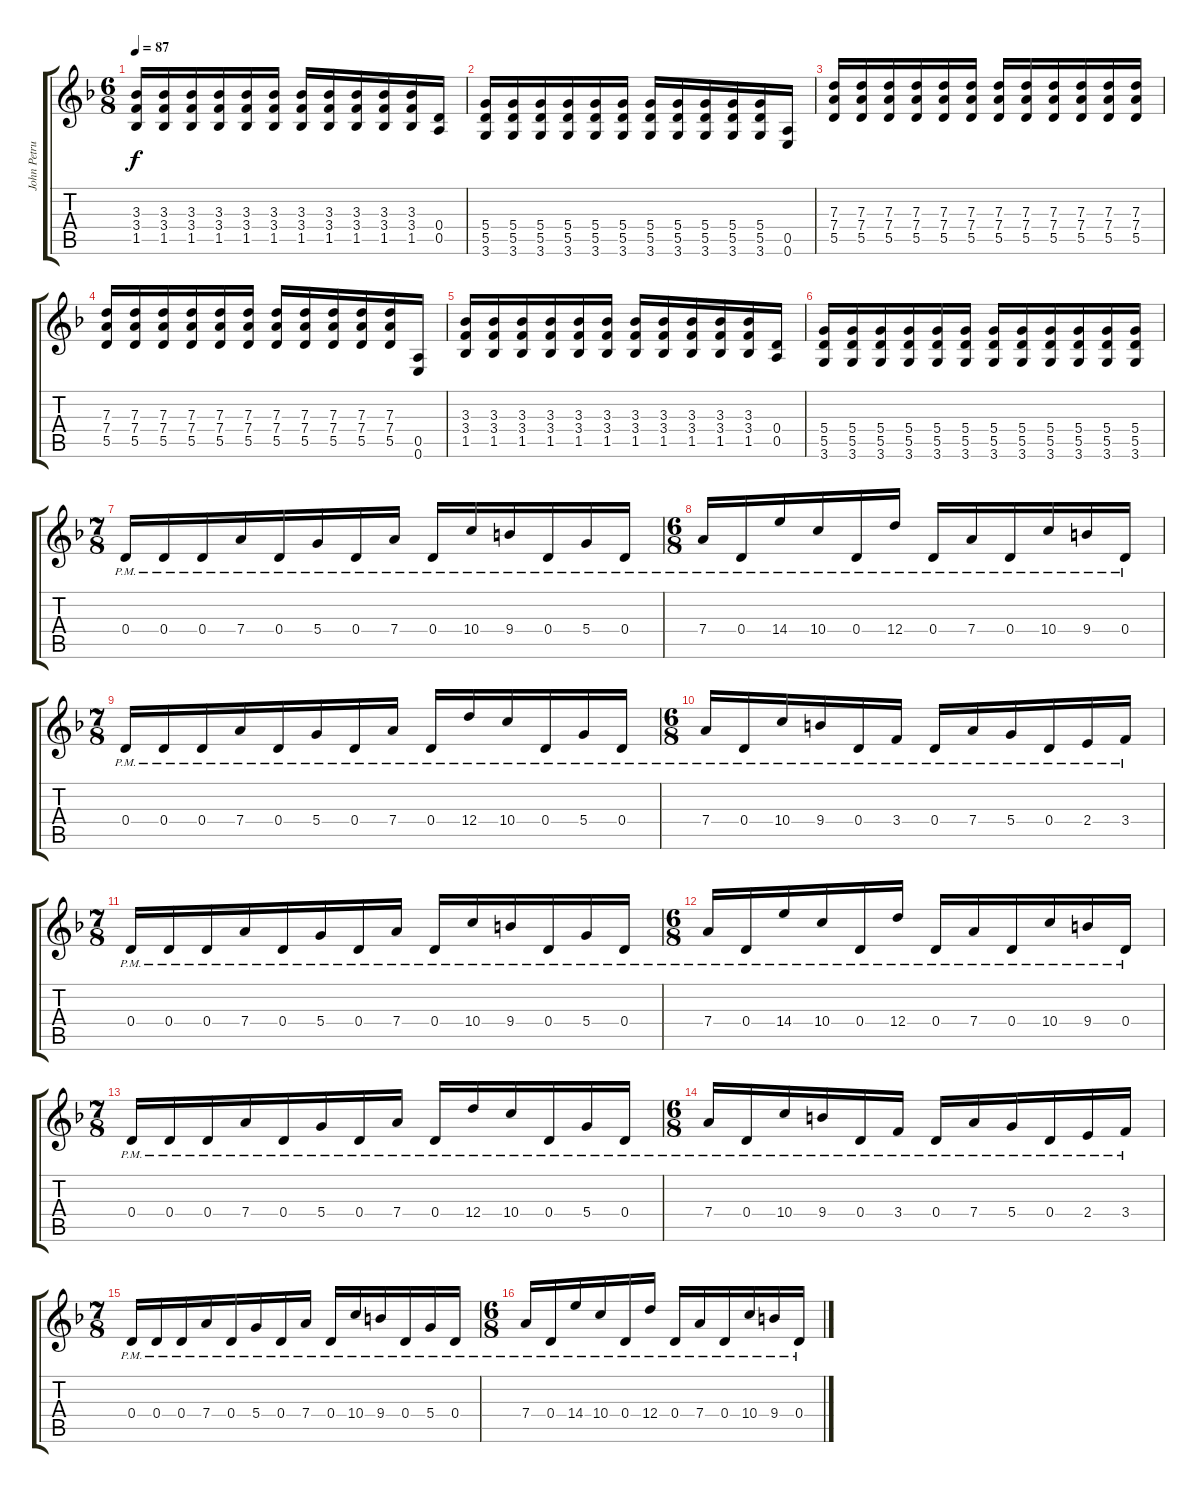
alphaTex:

\track ("John Petrucci - Guitar" "John Petru") {instrument distortionguitar}
\staff {score tabs}
\tuning (E4 B3 G3 D3 A2 E2) {hide}
\ts (6 8)
\tempo 87
\clef g2
\ks dminor
(3.3 3.4 1.5).16{dy f instrument distortionguitar} (3.3 3.4 1.5).16 (3.3 3.4 1.5).16 (3.3 3.4 1.5).16 (3.3 3.4 1.5).16 (3.3 3.4 1.5).16 (3.3 3.4 1.5).16 (3.3 3.4 1.5).16 (3.3 3.4 1.5).16 (3.3 3.4 1.5).16 (3.3 3.4 1.5).16 (0.4 0.5).16 |
(5.4 5.5 3.6).16 (5.4 5.5 3.6).16 (5.4 5.5 3.6).16 (5.4 5.5 3.6).16 (5.4 5.5 3.6).16 (5.4 5.5 3.6).16 (5.4 5.5 3.6).16 (5.4 5.5 3.6).16 (5.4 5.5 3.6).16 (5.4 5.5 3.6).16 (5.4 5.5 3.6).16 (0.5 0.6).16 |
(7.3 7.4 5.5).16 (7.3 7.4 5.5).16 (7.3 7.4 5.5).16 (7.3 7.4 5.5).16 (7.3 7.4 5.5).16 (7.3 7.4 5.5).16 (7.3 7.4 5.5).16 (7.3 7.4 5.5).16 (7.3 7.4 5.5).16 (7.3 7.4 5.5).16 (7.3 7.4 5.5).16 (7.3 7.4 5.5).16 |
(7.3 7.4 5.5).16 (7.3 7.4 5.5).16 (7.3 7.4 5.5).16 (7.3 7.4 5.5).16 (7.3 7.4 5.5).16 (7.3 7.4 5.5).16 (7.3 7.4 5.5).16 (7.3 7.4 5.5).16 (7.3 7.4 5.5).16 (7.3 7.4 5.5).16 (7.3 7.4 5.5).16 (0.5 0.6).16 |
(3.3 3.4 1.5).16 (3.3 3.4 1.5).16 (3.3 3.4 1.5).16 (3.3 3.4 1.5).16 (3.3 3.4 1.5).16 (3.3 3.4 1.5).16 (3.3 3.4 1.5).16 (3.3 3.4 1.5).16 (3.3 3.4 1.5).16 (3.3 3.4 1.5).16 (3.3 3.4 1.5).16 (0.4 0.5).16 |
(5.4 5.5 3.6).16 (5.4 5.5 3.6).16 (5.4 5.5 3.6).16 (5.4 5.5 3.6).16 (5.4 5.5 3.6).16 (5.4 5.5 3.6).16 (5.4 5.5 3.6).16 (5.4 5.5 3.6).16 (5.4 5.5 3.6).16 (5.4 5.5 3.6).16 (5.4 5.5 3.6).16 (5.4 5.5 3.6).16 |
\ts (7 8)
0.4{pm}.16 0.4{pm}.16 0.4{pm}.16 7.4{pm}.16 0.4{pm}.16 5.4{pm}.16 0.4{pm}.16 7.4{pm}.16 0.4{pm}.16 10.4{pm}.16 9.4{pm}.16 0.4{pm}.16 5.4{pm}.16 0.4{pm}.16 |
\ts (6 8)
7.4{pm}.16 0.4{pm}.16 14.4{pm}.16 10.4{pm}.16 0.4{pm}.16 12.4{pm}.16 0.4{pm}.16 7.4{pm}.16 0.4{pm}.16 10.4{pm}.16 9.4{pm}.16 0.4{pm}.16 |
\ts (7 8)
0.4{pm}.16 0.4{pm}.16 0.4{pm}.16 7.4{pm}.16 0.4{pm}.16 5.4{pm}.16 0.4{pm}.16 7.4{pm}.16 0.4{pm}.16 12.4{pm}.16 10.4{pm}.16 0.4{pm}.16 5.4{pm}.16 0.4{pm}.16 |
\ts (6 8)
7.4{pm}.16 0.4{pm}.16 10.4{pm}.16 9.4{pm}.16 0.4{pm}.16 3.4{pm}.16 0.4{pm}.16 7.4{pm}.16 5.4{pm}.16 0.4{pm}.16 2.4{pm}.16 3.4{pm}.16 |
\ts (7 8)
0.4{pm}.16 0.4{pm}.16 0.4{pm}.16 7.4{pm}.16 0.4{pm}.16 5.4{pm}.16 0.4{pm}.16 7.4{pm}.16 0.4{pm}.16 10.4{pm}.16 9.4{pm}.16 0.4{pm}.16 5.4{pm}.16 0.4{pm}.16 |
\ts (6 8)
7.4{pm}.16 0.4{pm}.16 14.4{pm}.16 10.4{pm}.16 0.4{pm}.16 12.4{pm}.16 0.4{pm}.16 7.4{pm}.16 0.4{pm}.16 10.4{pm}.16 9.4{pm}.16 0.4{pm}.16 |
\ts (7 8)
0.4{pm}.16 0.4{pm}.16 0.4{pm}.16 7.4{pm}.16 0.4{pm}.16 5.4{pm}.16 0.4{pm}.16 7.4{pm}.16 0.4{pm}.16 12.4{pm}.16 10.4{pm}.16 0.4{pm}.16 5.4{pm}.16 0.4{pm}.16 |
\ts (6 8)
7.4{pm}.16 0.4{pm}.16 10.4{pm}.16 9.4{pm}.16 0.4{pm}.16 3.4{pm}.16 0.4{pm}.16 7.4{pm}.16 5.4{pm}.16 0.4{pm}.16 2.4{pm}.16 3.4{pm}.16 |
\ts (7 8)
0.4{pm}.16 0.4{pm}.16 0.4{pm}.16 7.4{pm}.16 0.4{pm}.16 5.4{pm}.16 0.4{pm}.16 7.4{pm}.16 0.4{pm}.16 10.4{pm}.16 9.4{pm}.16 0.4{pm}.16 5.4{pm}.16 0.4{pm}.16 |
\ts (6 8)
7.4{pm}.16 0.4{pm}.16 14.4{pm}.16 10.4{pm}.16 0.4{pm}.16 12.4{pm}.16 0.4{pm}.16 7.4{pm}.16 0.4{pm}.16 10.4{pm}.16 9.4{pm}.16 0.4{pm}.16
